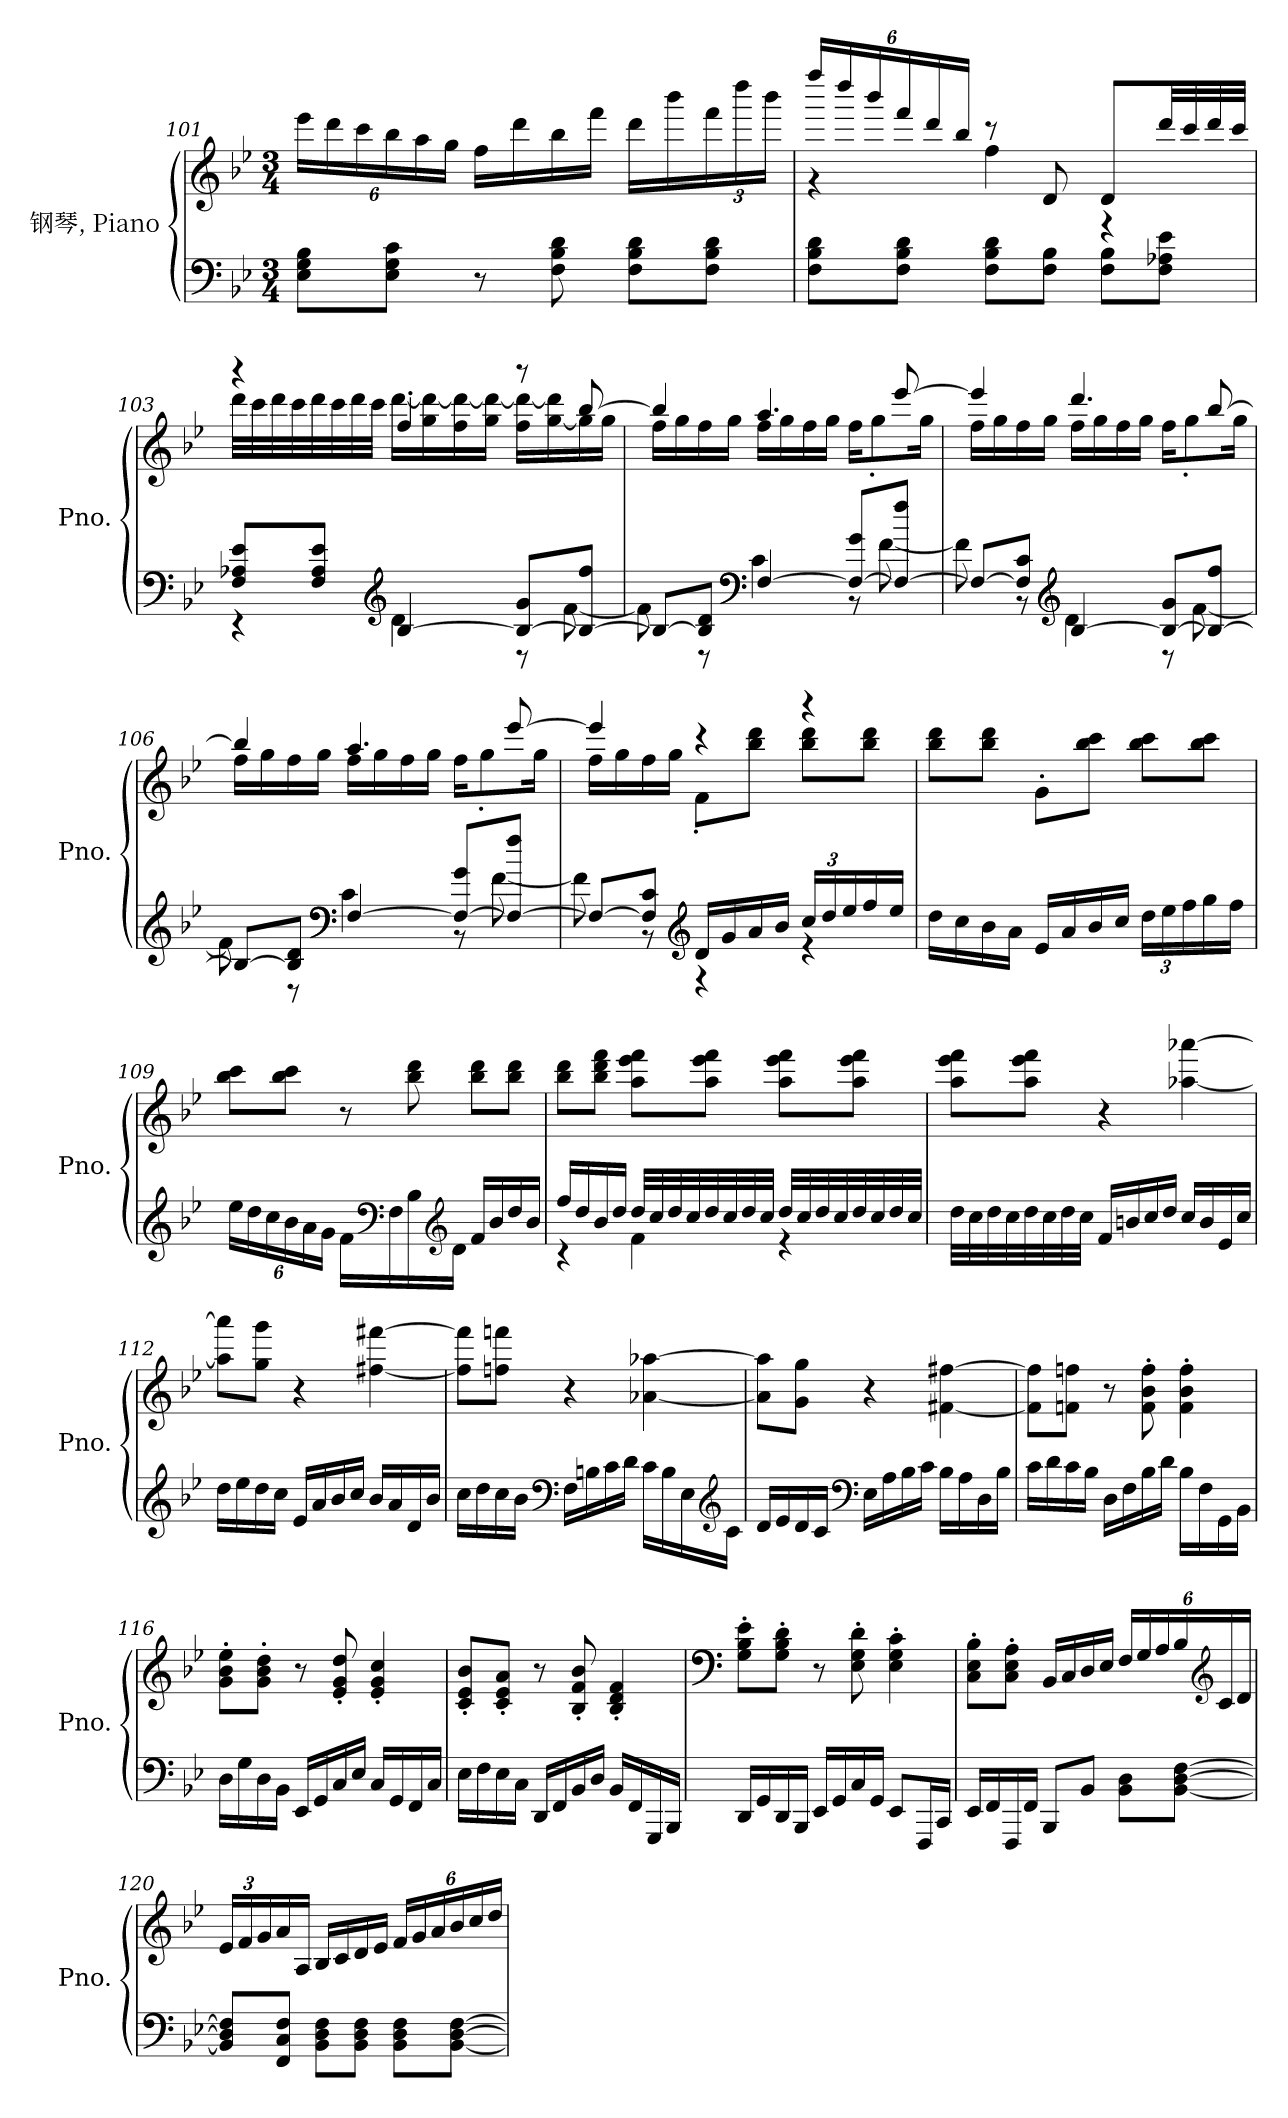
**kern	**kern
*part1	*part1
*staff2	*staff1
*I"钢琴, Piano	*
*I'Pno.	*
*clefF4	*clefG2
*k[b-e-]	*k[b-e-]
*M3/4	*M3/4
*	*Xbrackettup
=101	=101
8E-\ 8G\ 8B-\L	24eee-\LL
.	24ddd\
.	24ccc\
8E-\ 8G\ 8c\J	24bb-\
.	24aa\
.	24gg\JJ
8r	16ff\LL
.	16ddd\
8F\ 8B-\ 8d\	16bb-\
.	16fff\JJ
8F\ 8B-\ 8d\L	16ddd\LL
.	16bbb-\
8F\ 8B-\ 8d\J	24fff\
.	24dddd\
.	24bbb-\JJ
!!LO:LB:g=z
=102	=102
*	*^
8F\ 8B-\ 8d\L	24ffff/LL	4r
.	24dddd/	.
.	24bbb-/	.
8F\ 8B-\ 8d\J	24fff/	.
.	24ddd/	.
.	24bb-/JJ	.
8F\ 8B-\ 8d\L	8r	4ff\
8F\ 8B-\J	8d/	.
8F\ 8B-\L	8d/L	4r
8F\ 8A-X\ 8e-\J	32ddd/LL	.
.	32ccc/	.
.	32ddd/	.
.	32ccc/JJJ	.
=103	=103	=103
*^	*	*
8F/ 8A-X/ 8e-/L	4r	4r	32ddd\LLL
.	.	.	32ccc\
.	.	.	32ddd\
.	.	.	32ccc\
8F/ 8A-/ 8e-/J	.	.	32ddd\
.	.	.	32ccc\
.	.	.	32ddd\
.	.	.	32ccc\JJJ
*clefG2	*	*	*
[4B-/	4d\	4ff'/	[16ddd\LL
.	.	.	16gg\ 16ddd\_
.	.	.	16ff\ 16ddd\_
.	.	.	16gg\ 16ddd\_JJ
8B-/_ 8g/L	8r	8r	16ff\ 16ddd\_LL
.	.	.	[16gg\ 16ddd\]
8B-/_ 8ff/J	[8f\	[8bb-/	16gg\]
.	.	.	16gg\JJ
!!LO:LB:g=z	!!
=104	=104	=104	=104
8B-/L_	8f\]	4bb-/]	16ff\LL
.	.	.	16gg\
8B-/] 8d/J	8r	.	16ff\
.	.	.	16gg\JJ
*clefF4	*	*	*
[4F/	4c\	4.aa/	16ff\LL
.	.	.	16gg\
.	.	.	16ff\
.	.	.	16gg\JJ
8F/_ 8g/L	8r	.	16ff\KL
.	.	.	8gg'\
8F/_ 8ff/J	[8f\	[8eee-/	.
.	.	.	16gg\Jk
=105	=105	=105	=105
8F/L_	8f\]	4eee-/]	16ff\LL
.	.	.	16gg\
8F/] 8c/J	8r	.	16ff\
.	.	.	16gg\JJ
*clefG2	*	*	*
[4B-/	4d\	4.ddd/	16ff\LL
.	.	.	16gg\
.	.	.	16ff\
.	.	.	16gg\JJ
8B-/_ 8g/L	8r	.	16ff\KL
.	.	.	8gg'\
8B-/_ 8ff/J	[8f\	[8bb-/	.
.	.	.	16gg\Jk
=106	=106	=106	=106
8B-/L_	8f\]	4bb-/]	16ff\LL
.	.	.	16gg\
8B-/] 8d/J	8r	.	16ff\
.	.	.	16gg\JJ
*clefF4	*	*	*
[4F/	4c\	4.aa/	16ff\LL
.	.	.	16gg\
.	.	.	16ff\
.	.	.	16gg\JJ
8F/_ 8g/L	8r	.	16ff\KL
.	.	.	8gg'\
8F/_ 8ff/J	[8f\	[8eee-/	.
.	.	.	16gg\Jk
!!LO:LB:g=z	!!
=107	=107	=107	=107
8F/L_	8f\]	4eee-/]	16ff\LL
.	.	.	16gg\
8F/] 8c/J	8r	.	16ff\
.	.	.	16gg\JJ
*clefG2	*	*	*
16d/LL	4r	4r	8f'\L
16g/	.	.	.
16a/	.	.	8bb-\ 8ddd\J
16b-/JJ	.	.	.
*Xbrackettup	*	*	*
24cc/LL	4r	4r	8bb-\ 8ddd\L
24dd/	.	.	.
24ee-/	.	.	.
16ff/	.	.	8bb-\ 8ddd\J
16ee-/JJ	.	.	.
*v	*v	*	*
*	*v	*v
=108	=108
16dd\LL	8bb-\ 8ddd\L
16cc\	.
16b-\	8bb-\ 8ddd\J
16a\JJ	.
16e-/LL	8g'\L
16a/	.
16b-/	8bb-\ 8ccc\J
16cc/JJ	.
24dd\LL	8bb-\ 8ccc\L
24ee-\	.
24ff\	.
16gg\	8bb-\ 8ccc\J
16ff\JJ	.
=109	=109
24ee-\LL	8bb-\ 8ccc\L
24dd\	.
24cc\	.
24b-\	8bb-\ 8ccc\J
24a\	.
24g\JJ	.
16f\LL	8r
*clefF4	*
16F\	.
16B-\	8bb-\ 8ddd\
*clefG2	*
16d\JJ	.
16f/LL	8bb-\ 8ddd\L
16b-/	.
16dd/	8bb-\ 8ddd\J
16b-/JJ	.
!!LO:PB:g=z
=110	=110
*^	*
16ff/LL	4r	8bb-\ 8ddd\L
16dd/	.	.
16b-/	.	8bb-\ 8ddd\ 8fff\J
16dd/JJ	.	.
32dd/LLL	4f\	8aa\ 8eee-\ 8fff\L
32cc/	.	.
32dd/	.	.
32cc/	.	.
32dd/	.	8aa\ 8eee-\ 8fff\J
32cc/	.	.
32dd/	.	.
32cc/JJJ	.	.
32dd/LLL	4r	8aa\ 8eee-\ 8fff\L
32cc/	.	.
32dd/	.	.
32cc/	.	.
32dd/	.	8aa\ 8eee-\ 8fff\J
32cc/	.	.
32dd/	.	.
32cc/JJJ	.	.
*v	*v	*
=111	=111
32dd\LLL	8aa\ 8eee-\ 8fff\L
32cc\	.
32dd\	.
32cc\	.
32dd\	8aa\ 8eee-\ 8fff\J
32cc\	.
32dd\	.
32cc\JJJ	.
16f/LL	4r
16bn/	.
16cc/	.
16dd/JJ	.
16cc/LL	[4aa-X\ [4aaa-X\
16b/	.
16e-/	.
16cc/JJ	.
!!LO:LB:g=z
=112	=112
16dd\LL	8aa-\] 8aaa-\]L
16ee-\	.
16dd\	8gg\ 8ggg\J
16cc\JJ	.
16e-/LL	4r
16a/	.
16b-/	.
16cc/JJ	.
16b-/LL	[4ff#X\ [4fff#X\
16a/	.
16d/	.
16b-/JJ	.
=113	=113
16cc\LL	8ff#\] 8fff#\]L
16dd\	.
16cc\	8ffn\ 8fffn\J
16b-\JJ	.
*clefF4	*
16F\LL	4r
16Bn\	.
16c\	.
16d\JJ	.
16c\LL	[4a-X\ [4aa-X\
16B\	.
16E-\	.
*clefG2	*
16c\JJ	.
=114	=114
16d/LL	8a-\] 8aa-\]L
16e-/	.
16d/	8g\ 8gg\J
16c/JJ	.
*clefF4	*
16E-\LL	4r
16A\	.
16B-\	.
16c\JJ	.
16B-\LL	[4f#X\ [4ff#X\
16A\	.
16D\	.
16B-\JJ	.
!!LO:LB:g=z
=115	=115
16c\LL	8f#\] 8ff#\]L
16d\	.
16c\	8fn\ 8ffn\J
16B-\JJ	.
16D\LL	8r
16F\	.
16B-\	8f\' 8b-\' 8ff\'
16d\JJ	.
16B-\LL	4f\' 4b-\' 4ff\'
16F\	.
16GG\	.
16BB-\JJ	.
=116	=116
16D\LL	8g\' 8b-\' 8ee-\'L
16G\	.
16D\	8g\' 8b-\' 8dd\'J
16BB-\JJ	.
16EE-/LL	8r
16GG/	.
16C/	8e-/' 8g/' 8dd/'
16E-/JJ	.
16C/LL	4e-/' 4g/' 4cc/'
16GG/	.
16FF/	.
16C/JJ	.
=117	=117
16E-\LL	8c/' 8e-/' 8b-/'L
16F\	.
16E-\	8c/' 8e-/' 8a/'J
16C\JJ	.
16DD/LL	8r
16FF/	.
16BB-/	8B-/' 8f/' 8b-/'
16D/JJ	.
16BB-/LL	4B-/' 4d/' 4f/'
16FF/	.
16GGG/	.
16BBB-/JJ	.
!!LO:LB:g=z
=118	=118
*	*clefF4
16DD/LL	8G\' 8B-\' 8e-\'L
16GG/	.
16DD/	8G\' 8B-\' 8d\'J
16BBB-/JJ	.
16EE-/LL	8r
16GG/	.
16C/	8E-\' 8G\' 8d\'
16GG/JJ	.
8EE-/L	4E-\' 4G\' 4c\'
16FFF/L	.
16CC/JJ	.
=119	=119
16EE-/LL	8C\' 8E-\' 8B-\'L
16FF/	.
16FFF/	8C\' 8E-\' 8A\'J
16FF/JJ	.
8BBB-/L	16BB-/LL
.	16C/
8BB-/J	16D/
.	16E-/JJ
8BB-\ 8D\L	24F/LL
.	24G/
.	24A/
[8BB-\ [8D\ [8F\J	24B-/
*	*clefG2
.	24c/
.	24d/JJ
=120	=120
8BB-/] 8D/] 8F/]L	24e-/LL
.	24f/
.	24g/
8FF/ 8C/ 8F/J	16a/
.	16A/JJ
8BB-\ 8D\ 8F\L	16B-/LL
.	16c/
8BB-\ 8D\ 8F\J	16d/
.	16e-/JJ
8BB-\ 8D\ 8F\L	24f/LL
.	24g/
.	24a/
[8BB-\ [8D\ [8F\J	24b-/
.	24cc/
.	24dd/JJ
=	=
*-	*-
